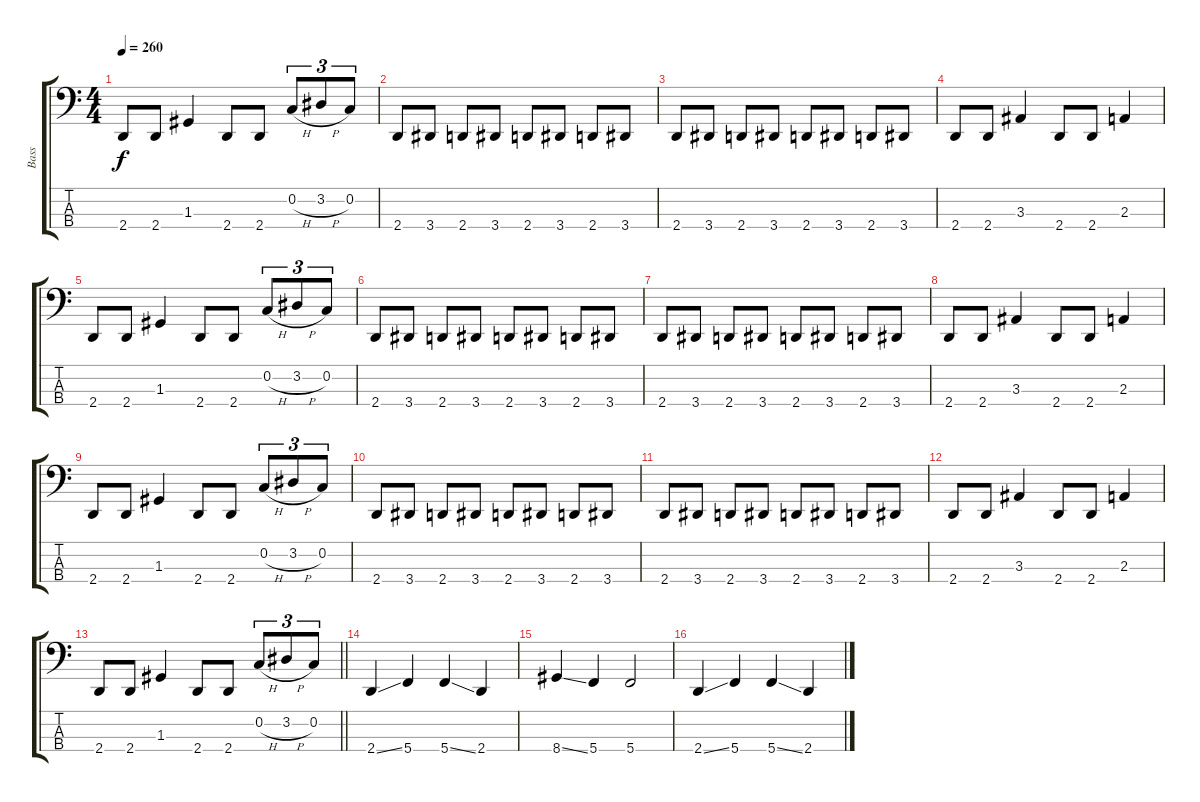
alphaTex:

\track ("Bass" "Bass") {instrument electricbassfinger}
\staff {score tabs}
\tuning (F2 C2 G1 C1) {hide}
\ts (4 4)
\tempo 260
\clef f4
\ks c
2.4.8{dy f} 2.4.8 1.3.4 2.4.8 2.4.8 0.2{h}.8{tu (3 2)} 3.2{h}.8{tu (3 2)} 0.2.8{tu (3 2)} |
2.4.8 3.4.8 2.4.8 3.4.8 2.4.8 3.4.8 2.4.8 3.4.8 |
2.4.8 3.4.8 2.4.8 3.4.8 2.4.8 3.4.8 2.4.8 3.4.8 |
2.4.8 2.4.8 3.3.4 2.4.8 2.4.8 2.3.4 |
2.4.8 2.4.8 1.3.4 2.4.8 2.4.8 0.2{h}.8{tu (3 2)} 3.2{h}.8{tu (3 2)} 0.2.8{tu (3 2)} |
2.4.8 3.4.8 2.4.8 3.4.8 2.4.8 3.4.8 2.4.8 3.4.8 |
2.4.8 3.4.8 2.4.8 3.4.8 2.4.8 3.4.8 2.4.8 3.4.8 |
2.4.8 2.4.8 3.3.4 2.4.8 2.4.8 2.3.4 |
2.4.8 2.4.8 1.3.4 2.4.8 2.4.8 0.2{h}.8{tu (3 2)} 3.2{h}.8{tu (3 2)} 0.2.8{tu (3 2)} |
2.4.8 3.4.8 2.4.8 3.4.8 2.4.8 3.4.8 2.4.8 3.4.8 |
2.4.8 3.4.8 2.4.8 3.4.8 2.4.8 3.4.8 2.4.8 3.4.8 |
2.4.8 2.4.8 3.3.4 2.4.8 2.4.8 2.3.4 |
\barLineRight lightlight
2.4.8 2.4.8 1.3.4 2.4.8 2.4.8 0.2{h}.8{tu (3 2)} 3.2{h}.8{tu (3 2)} 0.2.8{tu (3 2)} |
2.4{ss}.4 5.4.4 5.4{ss}.4 2.4.4 |
8.4{ss}.4 5.4.4 5.4.2 |
2.4{ss}.4 5.4.4 5.4{ss}.4 2.4.4
